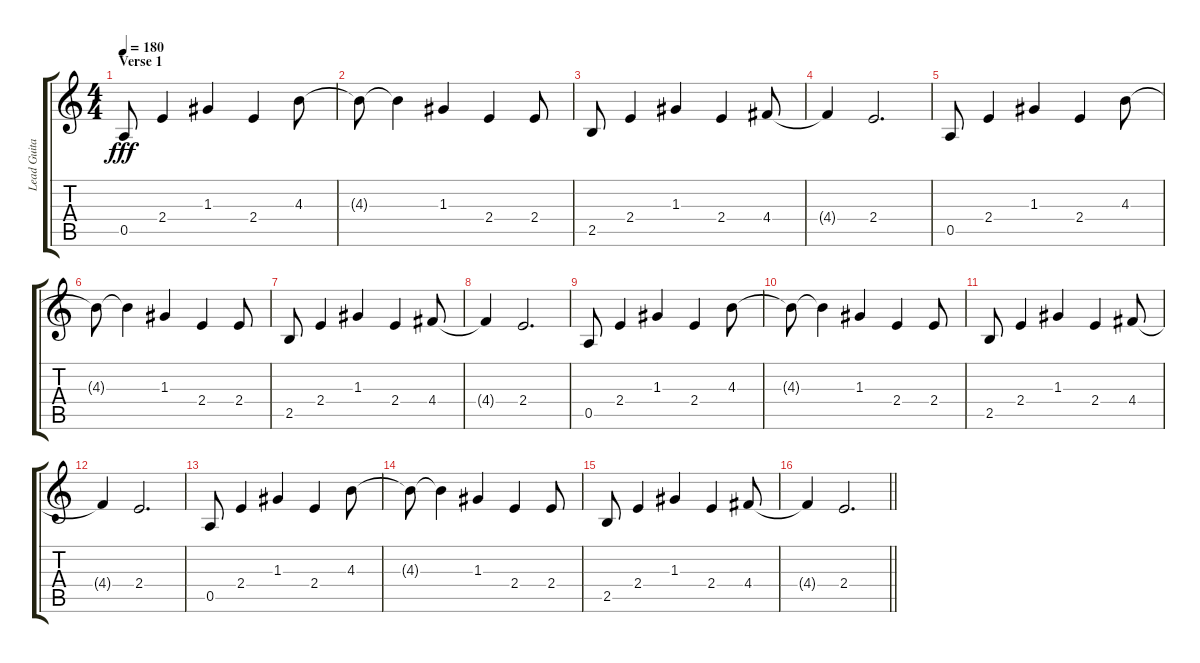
\track ("Lead Guitar" "Lead Guita") {instrument overdrivenguitar}
\staff {score tabs}
\tuning (E4 B3 G3 D3 A2 E2) {hide}
\ts (4 4)
\section ("" "Verse 1")
\tempo 180
\clef g2
\ks c
0.5.8{dy fff volume 16 instrument electricguitarclean} 2.4.4 1.3.4 2.4.4 4.3.8 |
4.3{t}.8 4.3{t}.4 1.3.4 2.4.4 2.4.8 |
2.5.8 2.4.4 1.3.4 2.4.4 4.4.8 |
4.4{t}.4 2.4.2{d} |
0.5.8 2.4.4 1.3.4 2.4.4 4.3.8 |
4.3{t}.8 4.3{t}.4 1.3.4 2.4.4 2.4.8 |
2.5.8 2.4.4 1.3.4 2.4.4 4.4.8 |
4.4{t}.4 2.4.2{d} |
0.5.8 2.4.4 1.3.4 2.4.4 4.3.8 |
4.3{t}.8 4.3{t}.4 1.3.4 2.4.4 2.4.8 |
2.5.8 2.4.4 1.3.4 2.4.4 4.4.8 |
4.4{t}.4 2.4.2{d} |
0.5.8 2.4.4 1.3.4 2.4.4 4.3.8 |
4.3{t}.8 4.3{t}.4 1.3.4 2.4.4 2.4.8 |
2.5.8 2.4.4 1.3.4 2.4.4 4.4.8 |
\barLineRight lightlight
4.4{t}.4 2.4.2{d}
